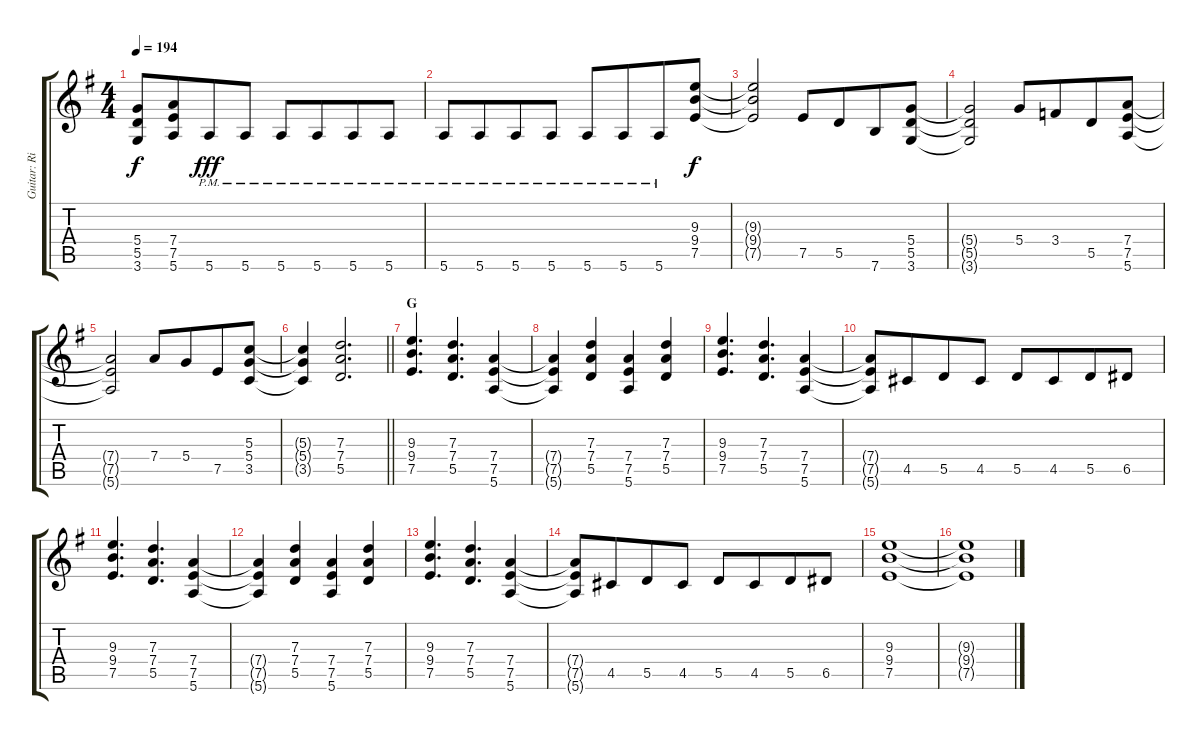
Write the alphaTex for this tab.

\track ("Guitar: Rik" "Guitar: Ri") {instrument overdrivenguitar}
\staff {score tabs}
\tuning (E4 B3 G3 D3 A2 E2) {hide}
\ts (4 4)
\tempo 194
\clef g2
\ks g
(5.4{t} 5.5{t} 3.6{t}).8{dy f} (7.4 7.5 5.6).8{beam merge} 5.6{pm}.8{dy fff} 5.6{pm}.8{beam split} 5.6{pm}.8 5.6{pm}.8{beam merge} 5.6{pm}.8 5.6{pm}.8 |
5.6{pm}.8 5.6{pm}.8{beam merge} 5.6{pm}.8 5.6{pm}.8{beam split} 5.6{pm}.8 5.6{pm}.8{beam merge} 5.6{pm}.8 (9.3 9.4 7.5).8{dy f} |
(9.3{t} 9.4{t} 7.5{t}).2 7.5.8 5.5.8{beam merge} 7.6.8 (5.4 5.5 3.6).8 |
(5.4{t} 5.5{t} 3.6{t}).2 5.4.8 3.4.8{beam merge} 5.5.8 (7.4 7.5 5.6).8 |
(7.4{t} 7.5{t} 5.6{t}).2 7.4.8 5.4.8{beam merge} 7.5.8 (5.3 5.4 3.5).8 |
\barLineRight lightlight
(5.3{t} 5.4{t} 3.5{t}).4 (7.3 7.4 5.5).2{d} |
\section ("" "G")
(9.3 9.4 7.5).4{d} (7.3 7.4 5.5).4{d} (7.4 7.5 5.6).4 |
(7.4{t} 7.5{t} 5.6{t}).4 (7.3 7.4 5.5).4 (7.4 7.5 5.6).4 (7.3 7.4 5.5).4 |
(9.3 9.4 7.5).4{d} (7.3 7.4 5.5).4{d} (7.4 7.5 5.6).4 |
(7.4{t} 7.5{t} 5.6{t}).8 4.5.8{beam merge} 5.5.8 4.5.8 5.5.8 4.5.8{beam merge} 5.5.8 6.5.8 |
(9.3 9.4 7.5).4{d} (7.3 7.4 5.5).4{d} (7.4 7.5 5.6).4 |
(7.4{t} 7.5{t} 5.6{t}).4 (7.3 7.4 5.5).4 (7.4 7.5 5.6).4 (7.3 7.4 5.5).4 |
(9.3 9.4 7.5).4{d} (7.3 7.4 5.5).4{d} (7.4 7.5 5.6).4 |
(7.4{t} 7.5{t} 5.6{t}).8 4.5.8{beam merge} 5.5.8 4.5.8 5.5.8 4.5.8{beam merge} 5.5.8 6.5.8 |
(9.3 9.4 7.5).1 |
(9.3{t} 9.4{t} 7.5{t}).1
